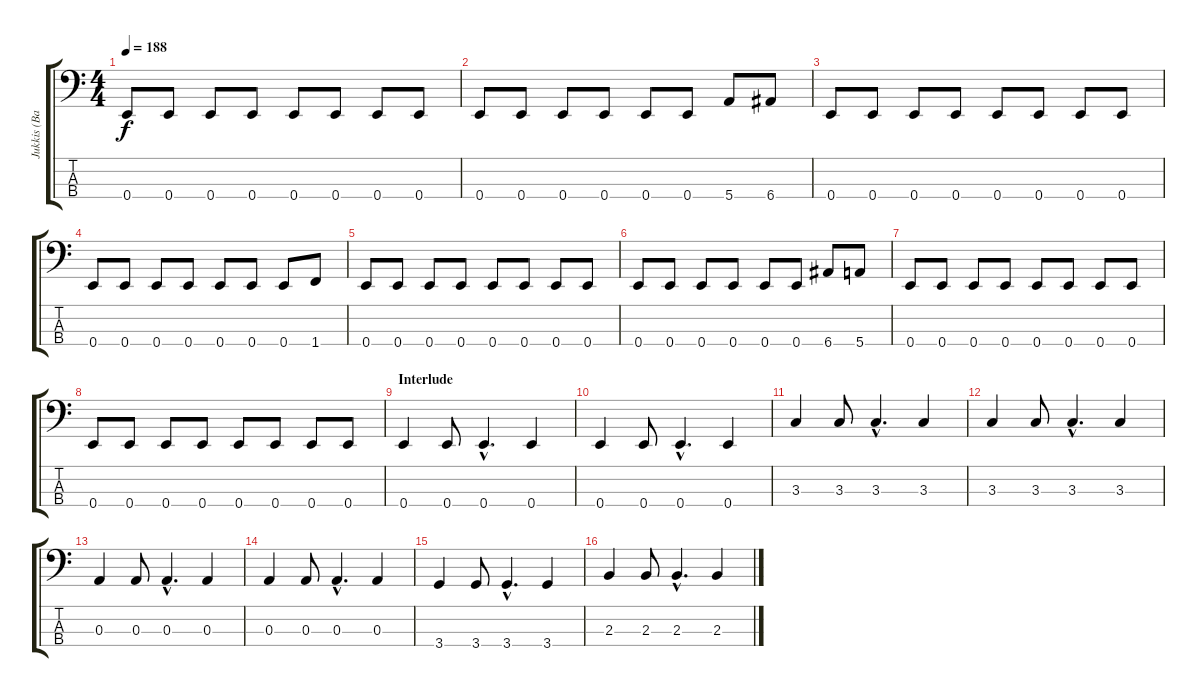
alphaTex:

\track ("Jukkis (Bass)" "Jukkis (Ba") {instrument electricbassfinger}
\staff {score tabs}
\tuning (G2 D2 A1 E1) {hide}
\ts (4 4)
\tempo 188
\clef f4
\ks c
0.4.8{dy f} 0.4.8 0.4.8 0.4.8 0.4.8 0.4.8 0.4.8 0.4.8 |
0.4.8 0.4.8 0.4.8 0.4.8 0.4.8 0.4.8 5.4.8 6.4.8 |
0.4.8 0.4.8 0.4.8 0.4.8 0.4.8 0.4.8 0.4.8 0.4.8 |
0.4.8 0.4.8 0.4.8 0.4.8 0.4.8 0.4.8 0.4.8 1.4.8 |
0.4.8 0.4.8 0.4.8 0.4.8 0.4.8 0.4.8 0.4.8 0.4.8 |
0.4.8 0.4.8 0.4.8 0.4.8 0.4.8 0.4.8 6.4.8 5.4.8 |
0.4.8 0.4.8 0.4.8 0.4.8 0.4.8 0.4.8 0.4.8 0.4.8 |
0.4.8 0.4.8 0.4.8 0.4.8 0.4.8 0.4.8 0.4.8 0.4.8 |
\section ("" "Interlude")
0.4.4 0.4.8 0.4{hac}.4{d} 0.4.4 |
0.4.4 0.4.8 0.4{hac}.4{d} 0.4.4 |
3.3.4 3.3.8 3.3{hac}.4{d} 3.3.4 |
3.3.4 3.3.8 3.3{hac}.4{d} 3.3.4 |
0.3.4 0.3.8 0.3{hac}.4{d} 0.3.4 |
0.3.4 0.3.8 0.3{hac}.4{d} 0.3.4 |
3.4.4 3.4.8 3.4{hac}.4{d} 3.4.4 |
2.3.4 2.3.8 2.3{hac}.4{d} 2.3.4
